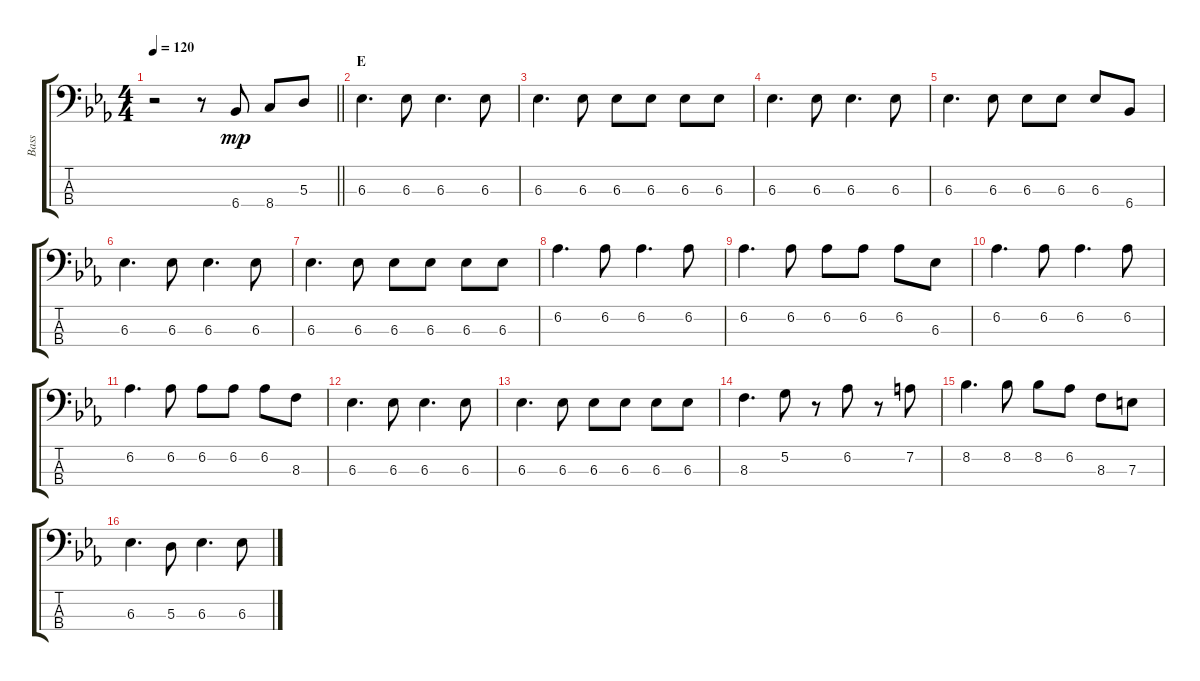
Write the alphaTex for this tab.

\track ("Bass" "Bass") {instrument electricbasspick}
\staff {score tabs}
\tuning (G2 D2 A1 E1) {hide}
\ts (4 4)
\tempo 120
\clef f4
\barLineRight lightlight
\ks eb
r.2{dy f} r.8 6.4.8{dy mp} 8.4.8 5.3.8 |
\section ("" "E")
6.3.4{d} 6.3.8 6.3.4{d} 6.3.8 |
6.3.4{d} 6.3.8 6.3.8 6.3.8 6.3.8 6.3.8 |
6.3.4{d} 6.3.8 6.3.4{d} 6.3.8 |
6.3.4{d} 6.3.8 6.3.8 6.3.8 6.3.8 6.4.8 |
6.3.4{d} 6.3.8 6.3.4{d} 6.3.8 |
6.3.4{d} 6.3.8 6.3.8 6.3.8 6.3.8 6.3.8 |
6.2.4{d} 6.2.8 6.2.4{d} 6.2.8 |
6.2.4{d} 6.2.8 6.2.8 6.2.8 6.2.8 6.3.8 |
6.2.4{d} 6.2.8 6.2.4{d} 6.2.8 |
6.2.4{d} 6.2.8 6.2.8 6.2.8 6.2.8 8.3.8 |
6.3.4{d} 6.3.8 6.3.4{d} 6.3.8 |
6.3.4{d} 6.3.8 6.3.8 6.3.8 6.3.8 6.3.8 |
8.3.4{d} 5.2.8 r.8 6.2.8 r.8 7.2.8 |
8.2.4{d} 8.2.8 8.2.8 6.2.8 8.3.8 7.3.8 |
6.3.4{d} 5.3.8 6.3.4{d} 6.3.8
